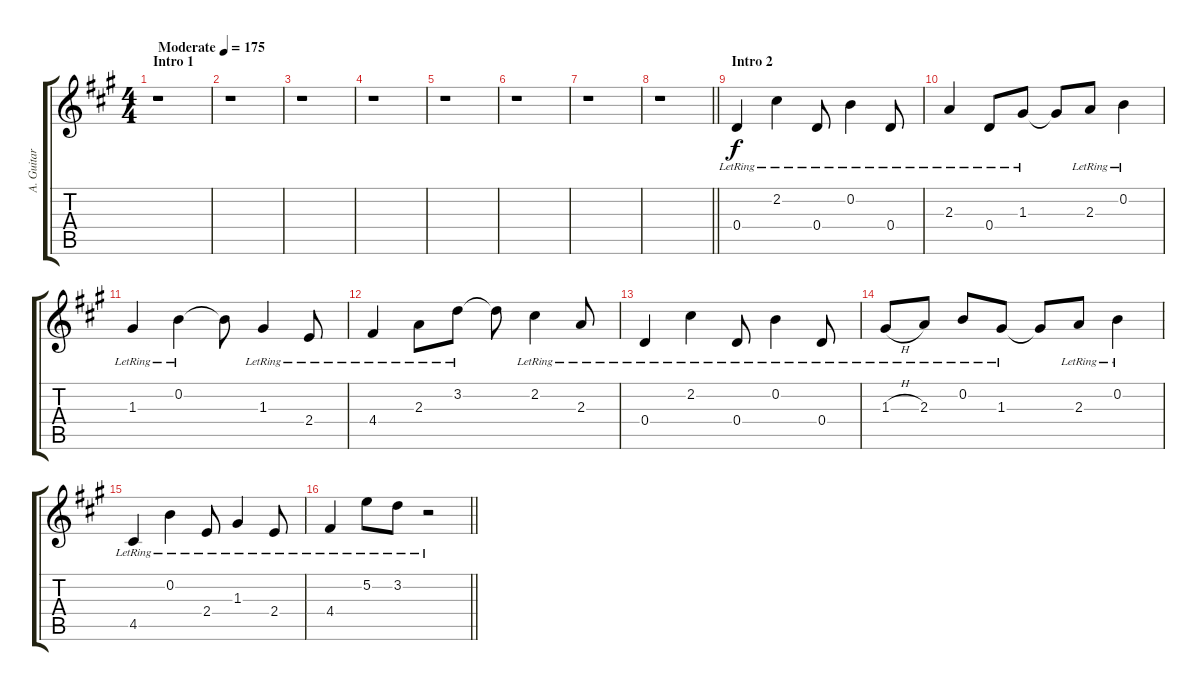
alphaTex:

\track ("A. Guitar" "A. Guitar") {instrument acousticguitarsteel}
\staff {score tabs}
\tuning (E4 B3 G3 D3 A2 E2) {hide}
\ts (4 4)
\section ("" "Intro 1")
\tempo (175 "Moderate")
\clef g2
\ks a
r.1{dy f instrument acousticguitarsteel} |
r.1 |
r.1 |
r.1 |
r.1 |
r.1 |
r.1 |
\barLineRight lightlight
r.1 |
\section ("" "Intro 2")
0.4{lr}.4 2.2{lr}.4 0.4{lr}.8 0.2{lr}.4 0.4{lr}.8 |
2.3{lr}.4 0.4{lr}.8 1.3{lr}.8 1.3{t}.8 2.3{lr}.8 0.2{lr}.4 |
1.3{lr}.4 0.2{lr}.4 0.2{t}.8 1.3{lr}.4 2.4{lr}.8 |
4.4{lr}.4 2.3{lr}.8 3.2{lr}.8 3.2{t}.8 2.2{lr}.4 2.3{lr}.8 |
0.4{lr}.4 2.2{lr}.4 0.4{lr}.8 0.2{lr}.4 0.4{lr}.8 |
1.3{h lr}.8 2.3{lr}.8 0.2{lr}.8 1.3{lr}.8 1.3{t}.8 2.3{lr}.8 0.2{lr}.4 |
4.5{lr}.4 0.2{lr}.4 2.4{lr}.8 1.3{lr}.4 2.4{lr}.8 |
\barLineRight lightlight
4.4{lr}.4 5.2{lr}.8 3.2{lr}.8 r.2
